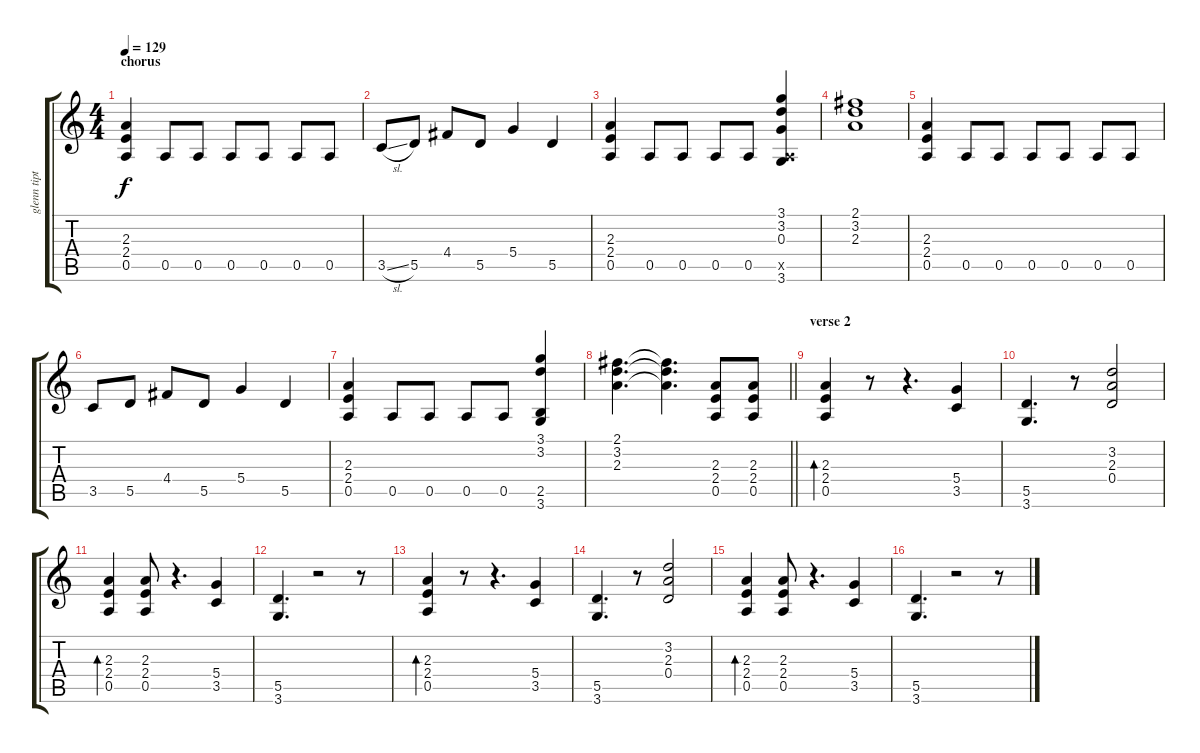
\track ("glenn tipton" "glenn tipt") {instrument distortionguitar}
\staff {score tabs}
\tuning (E4 B3 G3 D3 A2 E2) {hide}
\ts (4 4)
\section ("" "chorus")
\tempo 129
\clef g2
\ks c
(2.3 2.4 0.5).4{dy f} 0.5.8 0.5.8 0.5.8 0.5.8 0.5.8 0.5.8 |
3.5{sl}.8 5.5.8 4.4.8 5.5.8 5.4.4 5.5.4 |
(2.3 2.4 0.5).4 0.5.8 0.5.8 0.5.8 0.5.8 (3.1 3.2 0.3 0.5{x} 3.6).4 |
(2.1 3.2 2.3).1 |
(2.3 2.4 0.5).4 0.5.8 0.5.8 0.5.8 0.5.8 0.5.8 0.5.8 |
3.5.8 5.5.8 4.4.8 5.5.8 5.4.4 5.5.4 |
(2.3 2.4 0.5).4 0.5.8 0.5.8 0.5.8 0.5.8 (3.1 3.2 2.5 3.6).4 |
\barLineRight lightlight
(2.1 3.2 2.3).4{d} (2.1{t} 3.2{t} 2.3{t}).4{d} (2.3 2.4 0.5).8 (2.3 2.4 0.5).8 |
\section ("" "verse 2")
(2.3 2.4 0.5).4{bd 120} r.8 r.4{d} (5.4 3.5).4 |
(5.5 3.6).4{d} r.8 (3.2 2.3 0.4).2 |
(2.3 2.4 0.5).4{bd 120} (2.3 2.4 0.5).8 r.4{d} (5.4 3.5).4 |
(5.5 3.6).4{d} r.2 r.8 |
(2.3 2.4 0.5).4{bd 120} r.8 r.4{d} (5.4 3.5).4 |
(5.5 3.6).4{d} r.8 (3.2 2.3 0.4).2 |
(2.3 2.4 0.5).4{bd 120} (2.3 2.4 0.5).8 r.4{d} (5.4 3.5).4 |
(5.5 3.6).4{d} r.2 r.8
